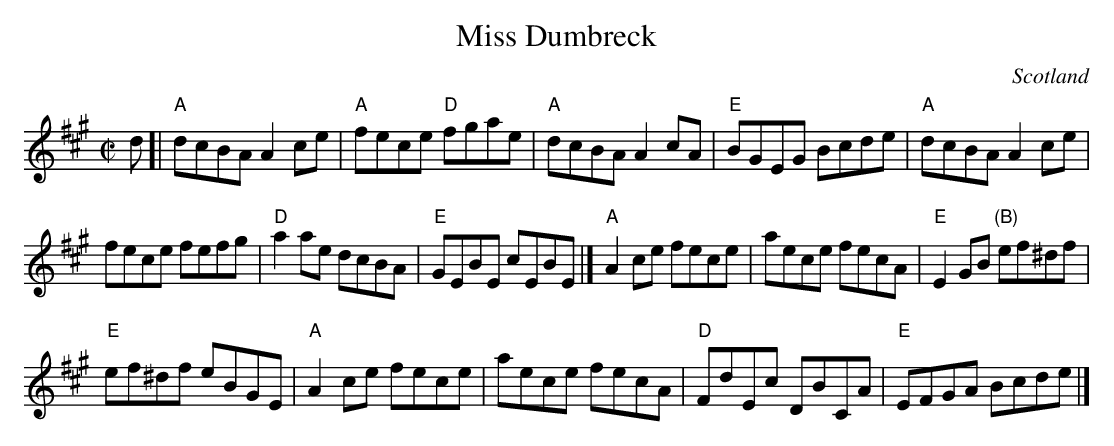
X:1
T:Miss Dumbreck
O:Scotland
M:C|
L:1/8
K:A
d[|\
"A"dcBA A2ce|"A"fece "D"fgae|"A"dcBA A2cA|"E"BGEG Bcde|\
"A"dcBA A2ce|
fece fefg|"D"a2ae dcBA|"E"GEBE cEBE|]\
"A"A2ce fece|aece fecA|"E"E2GB "(B)"ef^df|
"E"ef^df eBGE|\
"A"A2ce fece|aece fecA|"D"FdEc DBCA|"E"EFGA Bcde|]
